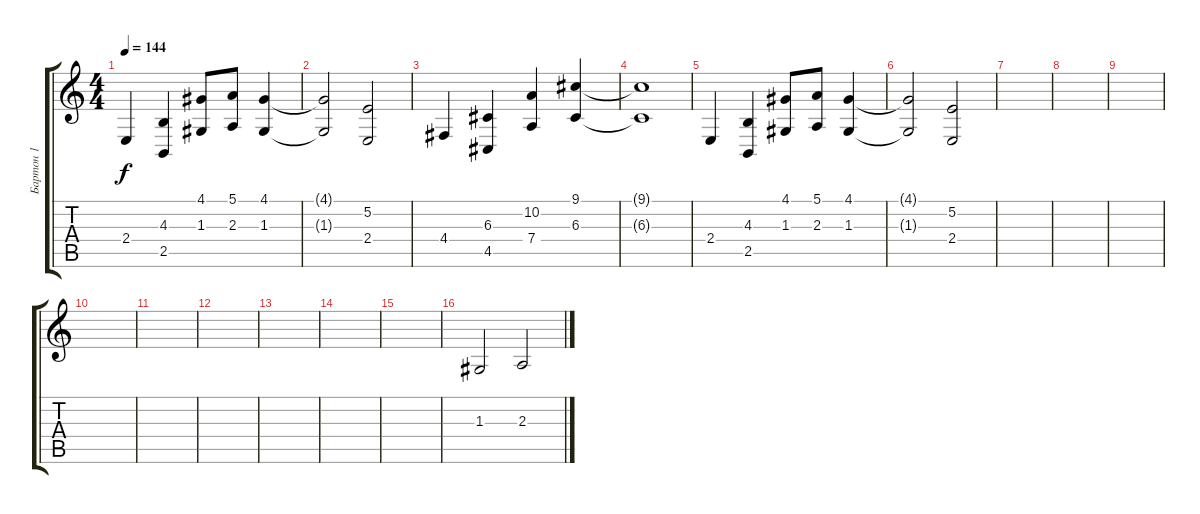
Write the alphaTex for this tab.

\track ("Бартон 1" "Бартон 1") {instrument choiraahs}
\staff {score tabs}
\tuning (E4 B3 G3 D3 A2 E2) {hide}
\ts (4 4)
\tempo 144
\clef g2
\ks c
2.4.4{dy f} (4.3 2.5).4 (4.1 1.3).8 (5.1 2.3).8 (4.1 1.3).4 |
(4.1{t} 1.3{t}).2 (5.2 2.4).2 |
4.4.4 (6.3 4.5).4 (10.2 7.4).4 (9.1 6.3).4 |
(9.1{t} 6.3{t}).1 |
2.4.4 (4.3 2.5).4 (4.1 1.3).8 (5.1 2.3).8 (4.1 1.3).4 |
(4.1{t} 1.3{t}).2 (5.2 2.4).2 |
|
|
|
|
|
|
|
|
|
1.3.2{instrument choiraahs} 2.3.2
